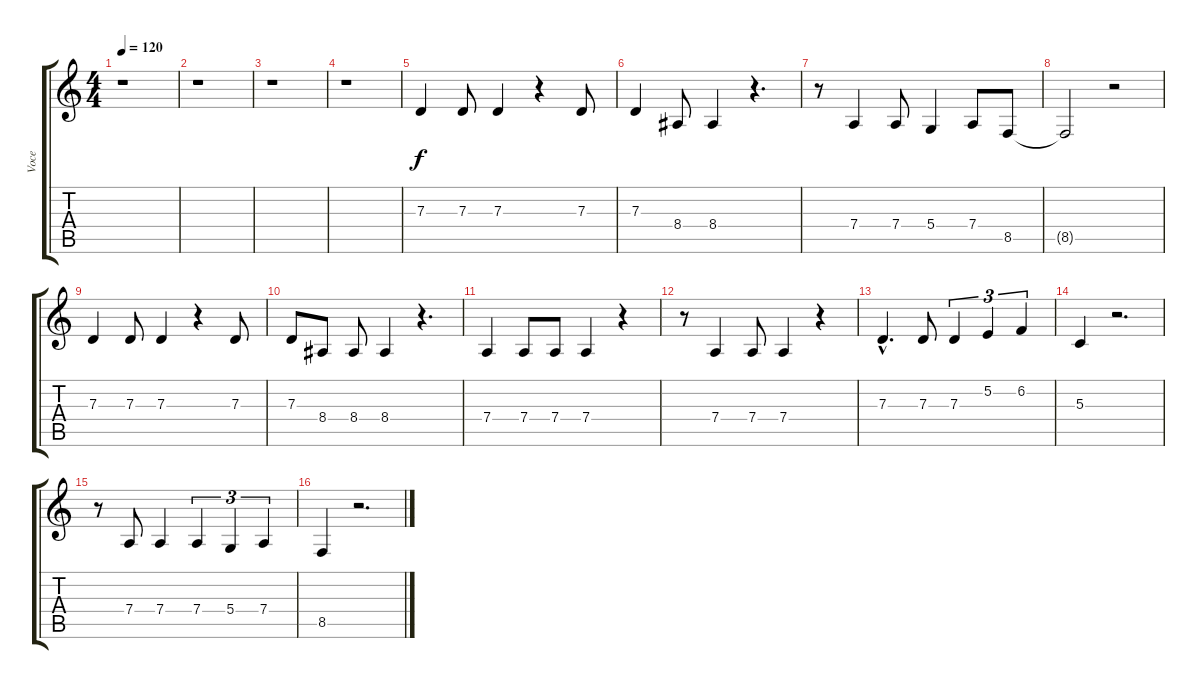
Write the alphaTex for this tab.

\track ("Voce" "Voce") {instrument altosax}
\staff {score tabs}
\tuning (E4 B3 G3 D3 A2 E2) {hide}
\ts (4 4)
\tempo 120
\clef g2
\ks c
r.1{dy f} |
r.1 |
r.1 |
r.1 |
7.3.4 7.3.8 7.3.4 r.4 7.3.8 |
7.3.4 8.4.8 8.4.4 r.4{d} |
r.8 7.4.4 7.4.8 5.4.4 7.4.8 8.5.8 |
8.5{t}.2 r.2 |
7.3.4 7.3.8 7.3.4 r.4 7.3.8 |
7.3.8 8.4.8 8.4.8 8.4.4 r.4{d} |
7.4.4 7.4.8 7.4.8 7.4.4 r.4 |
r.8 7.4.4 7.4.8 7.4.4 r.4 |
7.3{hac}.4{d} 7.3.8 7.3.4{tu (3 2)} 5.2.4{tu (3 2)} 6.2.4{tu (3 2)} |
5.3.4 r.2{d} |
r.8 7.4.8 7.4.4 7.4.4{tu (3 2)} 5.4.4{tu (3 2)} 7.4.4{tu (3 2)} |
8.5.4 r.2{d}
